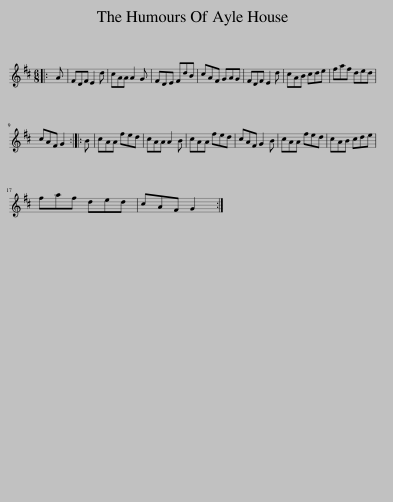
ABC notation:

X:1
L:1/8
M:6/8
I:linebreak $
K:D
V:1 treble
V:1
|: A | FDF E2 d | cAA A2 G | FDE FdB | cAF GAG | %5
 FDF E2 d | cAB cde | faf ded |$ cAF G2 :: B | %10
 cAA fed | cAA A2 B | cAA fed | cAF G2 B | cAA fed | %15
 cAB cde |$ faf ded | cAF G2 :| %18
